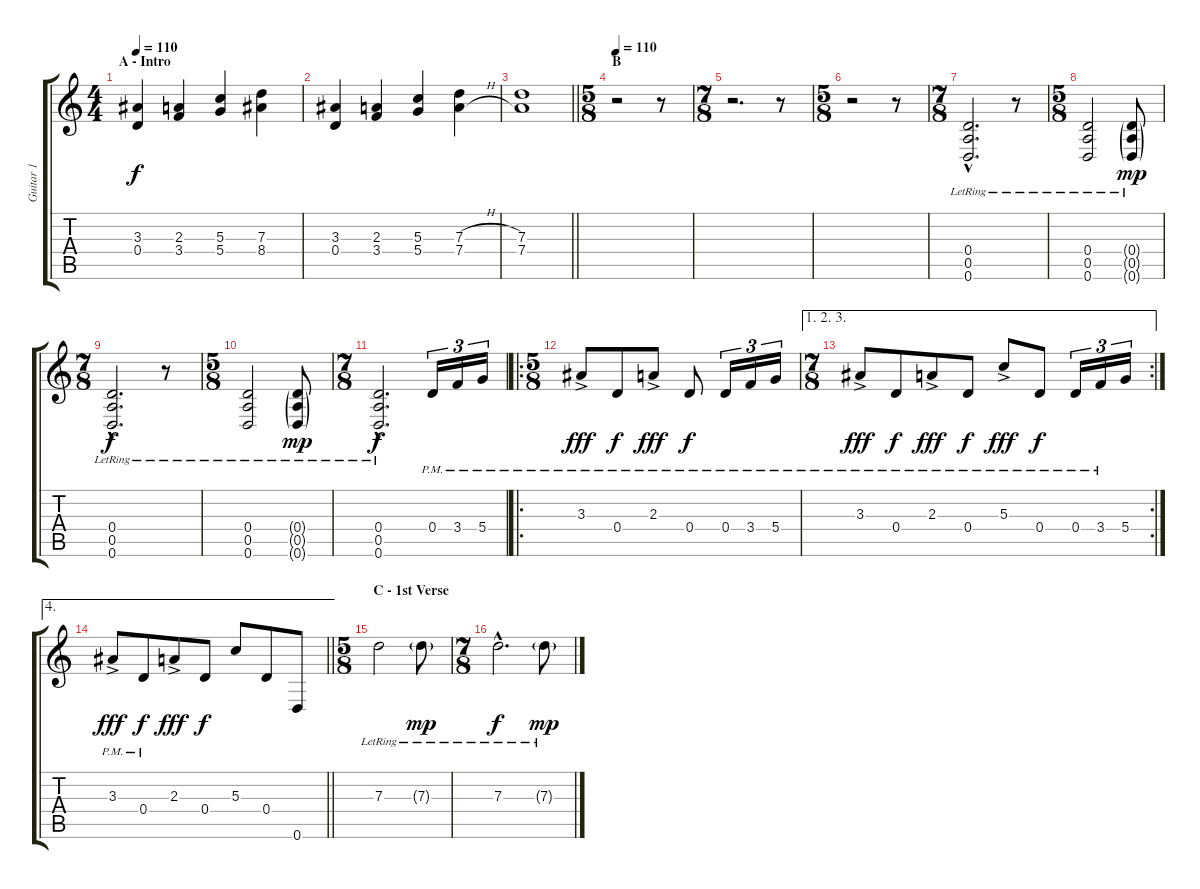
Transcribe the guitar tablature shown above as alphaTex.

\track ("Guitar 1" "Guitar 1") {instrument overdrivenguitar}
\staff {score tabs}
\tuning (E4 B3 G3 D3 A2 D2) {hide}
\ts (4 4)
\section ("" "A - Intro")
\tempo 110
\tempo 72
\tempo 110
\clef g2
\ks c
(3.3 0.4).4{dy f volume 9 instrument overdrivenguitar} (2.3 3.4).4 (5.3 5.4).4 (7.3 8.4).4 |
(3.3 0.4).4 (2.3 3.4).4 (5.3 5.4).4 (7.3{h} 7.4{h}).4 |
\barLineRight lightlight
(7.3 7.4).1 |
\ts (5 8)
\section ("" "B")
\tempo 110
r.2{volume 1} r.8 |
\ts (7 8)
r.2{d} r.8 |
\ts (5 8)
r.2 r.8 |
\ts (7 8)
(0.4{hac lr} 0.5{hac lr} 0.6{hac lr}).2{d volume 9} r.8 |
\ts (5 8)
(0.4{lr} 0.5{lr} 0.6{lr}).2 (0.4{g lr} 0.5{g lr} 0.6{g lr}).8{dy mp} |
\ts (7 8)
(0.4{hac lr} 0.5{hac lr} 0.6{hac lr}).2{d dy f} r.8 |
\ts (5 8)
(0.4{lr} 0.5{lr} 0.6{lr}).2 (0.4{g lr} 0.5{g lr} 0.6{g lr}).8{dy mp} |
\ts (7 8)
(0.4{hac lr} 0.5{hac lr} 0.6{hac lr}).2{d dy f} 0.4{pm}.16{tu (3 2)} 3.4{pm}.16{tu (3 2)} 5.4{pm}.16{tu (3 2)} |
\ro
\ts (5 8)
3.3{ac pm}.8{dy fff} 0.4{pm}.8{dy f} 2.3{ac pm}.8{dy fff} 0.4{pm}.8{dy f} 0.4{pm}.16{tu (3 2)} 3.4{pm}.16{tu (3 2)} 5.4{pm}.16{tu (3 2)} |
\ae (1 2 3)
\rc 2
\ts (7 8)
3.3{ac pm}.8{dy fff} 0.4{pm}.8{dy f} 2.3{ac pm}.8{dy fff} 0.4{pm}.8{dy f} 5.3{ac pm}.8{dy fff} 0.4{pm}.8{dy f} 0.4{pm}.16{tu (3 2)} 3.4{pm}.16{tu (3 2)} 5.4.16{tu (3 2)} |
\ae 4
\barLineRight lightlight
3.3{ac pm}.8{dy fff} 0.4{pm}.8{dy f} 2.3{ac}.8{dy fff} 0.4.8{dy f} 5.3.8 0.4.8 0.6.8 |
\ts (5 8)
\section ("" "C - 1st Verse")
7.3{lr}.2 7.3{g lr}.8{dy mp} |
\ts (7 8)
7.3{hac lr}.2{d dy f} 7.3{g lr}.8{dy mp}
